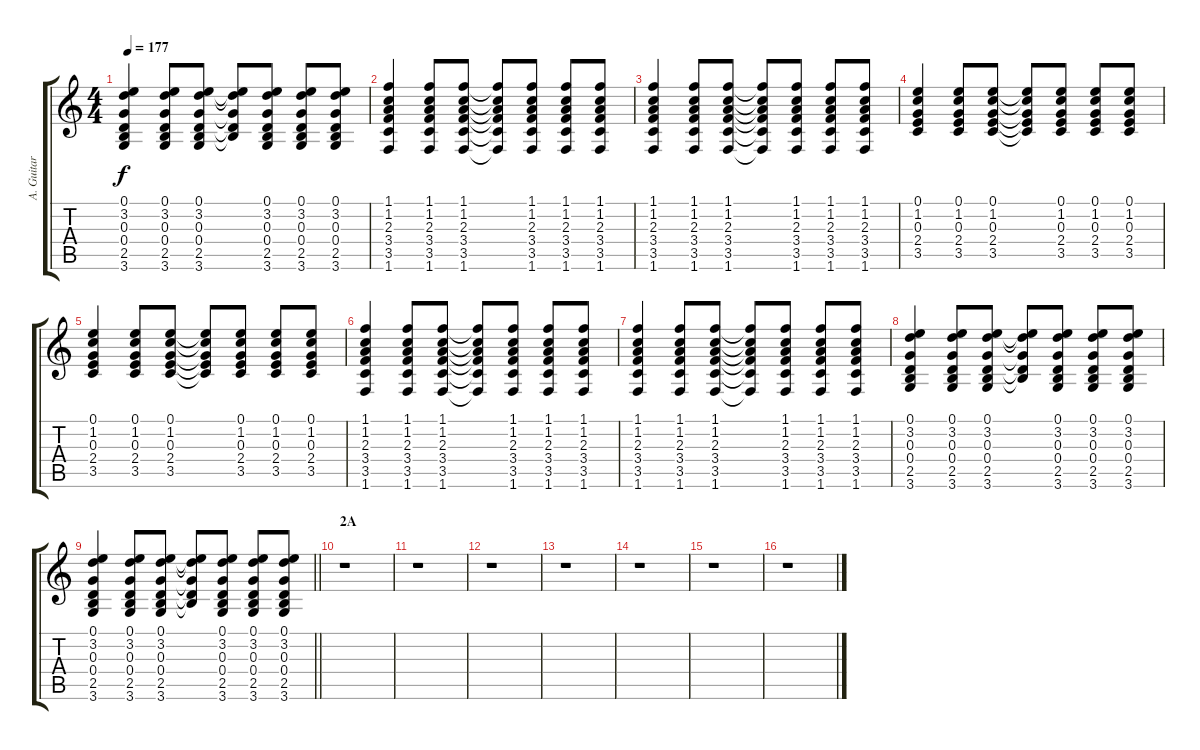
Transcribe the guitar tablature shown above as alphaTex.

\track ("A. Guitar " "A. Guitar ") {instrument acousticguitarsteel}
\staff {score tabs}
\tuning (E4 B3 G3 D3 A2 E2) {hide}
\ts (4 4)
\tempo 177
\clef g2
\ks c
(0.1 3.2 0.3 0.4 2.5 3.6).4{dy f} (0.1 3.2 0.3 0.4 2.5 3.6).8 (0.1 3.2 0.3 0.4 2.5 3.6).8 (0.1{t} 3.2{t} 0.3{t} 0.4{t} 2.5{t}).8 (0.1 3.2 0.3 0.4 2.5 3.6).8 (0.1 3.2 0.3 0.4 2.5 3.6).8 (0.1 3.2 0.3 0.4 2.5 3.6).8 |
(1.1 1.2 2.3 3.4 3.5 1.6).4 (1.1 1.2 2.3 3.4 3.5 1.6).8 (1.1 1.2 2.3 3.4 3.5 1.6).8 (1.1{t} 1.2{t} 2.3{t} 3.4{t} 3.5{t} 1.6{t}).8 (1.1 1.2 2.3 3.4 3.5 1.6).8 (1.1 1.2 2.3 3.4 3.5 1.6).8 (1.1 1.2 2.3 3.4 3.5 1.6).8 |
(1.1 1.2 2.3 3.4 3.5 1.6).4 (1.1 1.2 2.3 3.4 3.5 1.6).8 (1.1 1.2 2.3 3.4 3.5 1.6).8 (1.1{t} 1.2{t} 2.3{t} 3.4{t} 3.5{t} 1.6{t}).8 (1.1 1.2 2.3 3.4 3.5 1.6).8 (1.1 1.2 2.3 3.4 3.5 1.6).8 (1.1 1.2 2.3 3.4 3.5 1.6).8 |
(0.1 1.2 0.3 2.4 3.5).4 (0.1 1.2 0.3 2.4 3.5).8 (0.1 1.2 0.3 2.4 3.5).8 (0.1{t} 1.2{t} 0.3{t} 2.4{t} 3.5{t}).8 (0.1 1.2 0.3 2.4 3.5).8 (0.1 1.2 0.3 2.4 3.5).8 (0.1 1.2 0.3 2.4 3.5).8 |
(0.1 1.2 0.3 2.4 3.5).4 (0.1 1.2 0.3 2.4 3.5).8 (0.1 1.2 0.3 2.4 3.5).8 (0.1{t} 1.2{t} 0.3{t} 2.4{t} 3.5{t}).8 (0.1 1.2 0.3 2.4 3.5).8 (0.1 1.2 0.3 2.4 3.5).8 (0.1 1.2 0.3 2.4 3.5).8 |
(1.1 1.2 2.3 3.4 3.5 1.6).4 (1.1 1.2 2.3 3.4 3.5 1.6).8 (1.1 1.2 2.3 3.4 3.5 1.6).8 (1.1{t} 1.2{t} 2.3{t} 3.4{t} 3.5{t} 1.6{t}).8 (1.1 1.2 2.3 3.4 3.5 1.6).8 (1.1 1.2 2.3 3.4 3.5 1.6).8 (1.1 1.2 2.3 3.4 3.5 1.6).8 |
(1.1 1.2 2.3 3.4 3.5 1.6).4 (1.1 1.2 2.3 3.4 3.5 1.6).8 (1.1 1.2 2.3 3.4 3.5 1.6).8 (1.1{t} 1.2{t} 2.3{t} 3.4{t} 3.5{t} 1.6{t}).8 (1.1 1.2 2.3 3.4 3.5 1.6).8 (1.1 1.2 2.3 3.4 3.5 1.6).8 (1.1 1.2 2.3 3.4 3.5 1.6).8 |
(0.1 3.2 0.3 0.4 2.5 3.6).4 (0.1 3.2 0.3 0.4 2.5 3.6).8 (0.1 3.2 0.3 0.4 2.5 3.6).8 (0.1{t} 3.2{t} 0.3{t} 0.4{t} 2.5{t}).8 (0.1 3.2 0.3 0.4 2.5 3.6).8 (0.1 3.2 0.3 0.4 2.5 3.6).8 (0.1 3.2 0.3 0.4 2.5 3.6).8 |
\barLineRight lightlight
(0.1 3.2 0.3 0.4 2.5 3.6).4 (0.1 3.2 0.3 0.4 2.5 3.6).8 (0.1 3.2 0.3 0.4 2.5 3.6).8 (0.1{t} 3.2{t} 0.3{t} 0.4{t} 2.5{t}).8 (0.1 3.2 0.3 0.4 2.5 3.6).8 (0.1 3.2 0.3 0.4 2.5 3.6).8 (0.1 3.2 0.3 0.4 2.5 3.6).8 |
\section ("" "2A")
r.1 |
r.1 |
r.1 |
r.1 |
r.1 |
r.1 |
r.1
